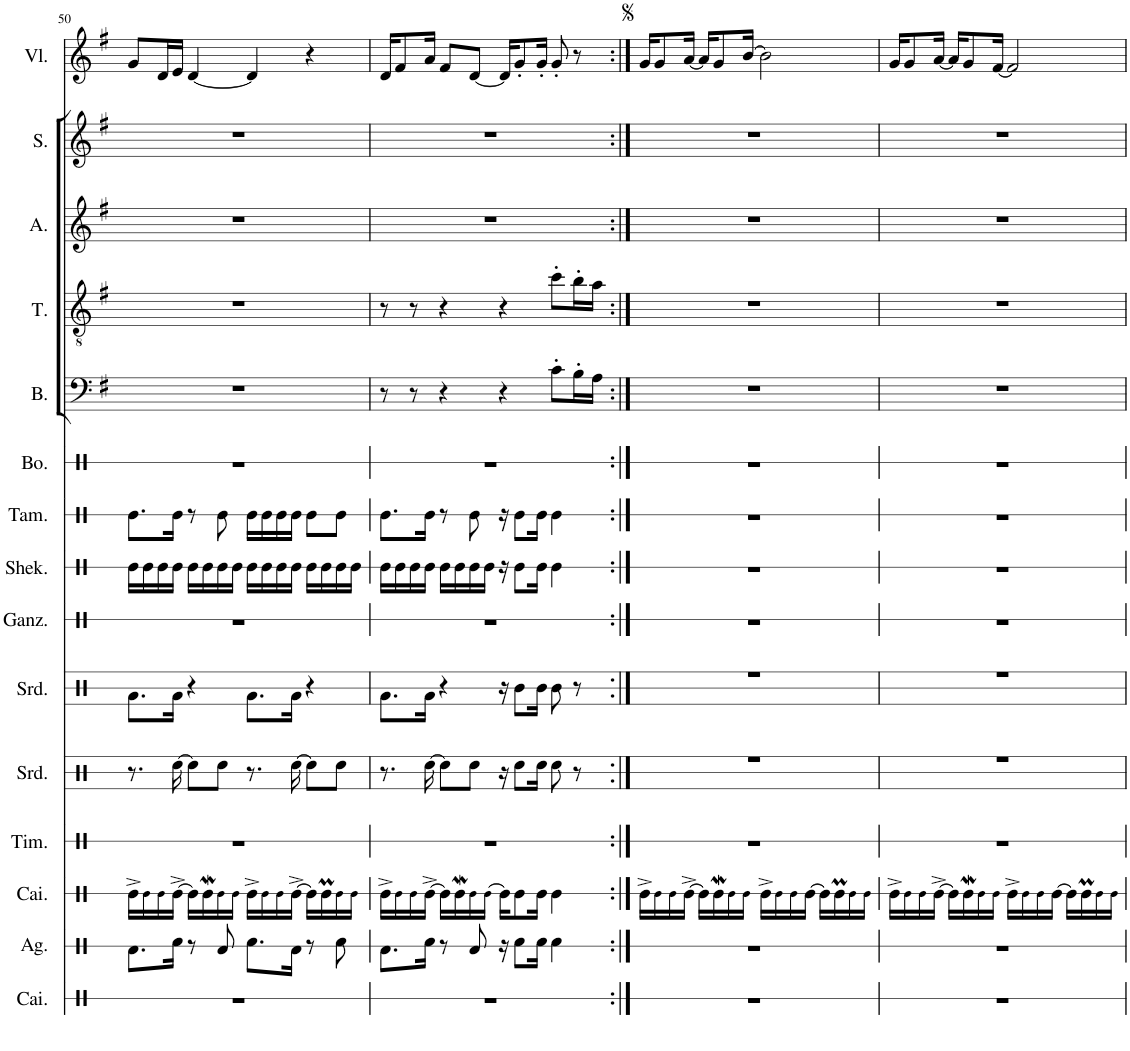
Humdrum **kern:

**kern	**kern	**kern	**kern	**kern	**kern	**kern	**kern	**kern	**kern	**kern	**kern	**kern	**kern	**kern
*part15	*part14	*part13	*part12	*part11	*part10	*part9	*part8	*part7	*part6	*part5	*part4	*part3	*part2	*part1
*staff15	*staff14	*staff13	*staff12	*staff11	*staff10	*staff9	*staff8	*staff7	*staff6	*staff5	*staff4	*staff3	*staff2	*staff1
*I"Caixa	*I"Agogo	*I"Caixa	*I"Timbaõ	*I"Surdo	*I"Surdo	*I"Ganzá	*I"Shekere	*I"Tamborim	*I"Bongos	*I"Bass	*I"Tenor	*I"Alto	*I"Soprano	*I"Violine
*I'Cai.	*I'Ag.	*I'Cai.	*I'Tim.	*I'Srd.	*I'Srd.	*I'Ganz.	*I'Shek.	*I'Tam.	*I'Bo.	*I'B.	*I'T.	*I'A.	*I'S.	*I'Vl.
!!LO:PB:g=z
*clefX	*clefX	*clefX	*clefX	*clefX	*clefX	*clefX	*clefX	*clefX	*clefX	*clefF4	*clefGv2	*clefG2	*clefG2	*clefG2
*	*	*	*	*	*	*	*	*	*	*ITrd1c2	*	*	*ITrd1c2	*
*k[]	*k[]	*k[]	*k[]	*k[]	*k[]	*k[]	*k[]	*k[]	*k[]	*k[f#]	*k[f#]	*k[f#]	*k[f#]	*k[f#]
*M4/4	*M4/4	*M4/4	*M4/4	*M4/4	*M4/4	*M4/4	*M4/4	*M4/4	*M4/4	*M4/4	*M4/4	*M4/4	*M4/4	*M4/4
=50	=50	=50	=50	=50	=50	=50	=50	=50	=50	=50	=50	=50	=50	=50
1r	8.Rd\L	16Re^\LL	1r	8.r	8.Ra\L	1r	16Re\LL	8.Re\L	1r	1r	1r	1r	1r	8g/L
.	.	16Re\	.	.	.	.	16Re\	.	.	.	.	.	.	.
.	.	16Re!\	.	.	.	.	16Re\	.	.	.	.	.	.	16d/L
.	16Rf\Jk	[16Re^\JJ	.	[16Rcc\	16Ra\Jk	.	16Re\JJ	16Re\Jk	.	.	.	.	.	16e/JJ
.	8r	16Re\LL]	.	8Rcc\L]	4r	.	16Re\LL	8r	.	.	.	.	.	[4d/
.	.	16Ret\	.	.	.	.	16Re\	.	.	.	.	.	.	.
.	8Rd/	16Re\	.	8Rcc\J	.	.	16Re\	8Re\	.	.	.	.	.	.
.	.	16Re\JJ	.	.	.	.	16Re\JJ	.	.	.	.	.	.	.
.	8.Rf\L	16Re^\LL	.	8.r	8.Ra\L	.	16Re\LL	16Re\LL	.	.	.	.	.	4d/]
.	.	16Re\	.	.	.	.	16Re\	16Re\	.	.	.	.	.	.
.	.	16Re\	.	.	.	.	16Re\	16Re\	.	.	.	.	.	.
.	16Rd\Jk	[16Re^\JJ	.	[16Rcc\	16Ra\Jk	.	16Re\JJ	16Re\JJ	.	.	.	.	.	.
.	8r	16Re\LL]	.	8Rcc\L]	4r	.	16Re\LL	8Re\L	.	.	.	.	.	4r
.	.	16Ret\	.	.	.	.	16Re\	.	.	.	.	.	.	.
.	8Rf\	16Re\	.	8Rcc\J	.	.	16Re\	8Re\J	.	.	.	.	.	.
.	.	16Re\JJ	.	.	.	.	16Re\JJ	.	.	.	.	.	.	.
=51	=51	=51	=51	=51	=51	=51	=51	=51	=51	=51	=51	=51	=51	=51
1r	8.Rd\L	16Re^\LL	1r	8.r	8.Ra\L	1r	16Re\LL	8.Re\L	1r	8r	8r	1r	1r	16d/KL
.	.	16Re\	.	.	.	.	16Re\	.	.	.	.	.	.	8f#/
.	.	16Re!\	.	.	.	.	16Re\	.	.	8r	8r	.	.	.
.	16Rf\Jk	[16Re^\JJ	.	[16Rcc\	16Ra\Jk	.	16Re\JJ	16Re\Jk	.	.	.	.	.	16a/Jk
.	8r	16Re\LL]	.	8Rcc\L]	4r	.	16Re\LL	8r	.	4r	4r	.	.	8f#/L
.	.	16Ret\	.	.	.	.	16Re\	.	.	.	.	.	.	.
.	8Rd/	16Re\	.	8Rcc\J	.	.	16Re\	8Re\	.	.	.	.	.	[8d/J
.	.	16Re\JJ	.	.	.	.	16Re\JJ	.	.	.	.	.	.	.
.	16r	16Re\KL]	.	16r	16r	.	16r	16r	.	4r	4r	.	.	16d/KL]
.	8Rf\L	8Re\	.	8Rcc\L	8R\L	.	8Re\L	8Re\L	.	.	.	.	.	8g'/
.	16Rf\Jk	16Re\Jk	.	16Rcc\Jk	16R\Jk	.	16Re\Jk	16Re\Jk	.	.	.	.	.	16g'/Jk
.	4Rf\	4Re\	.	8Rcc\	8R\	.	4Re\	4Re\	.	8c'\L	8cc'\L	.	.	8g'/
.	.	.	.	8r	8r	.	.	.	.	16B'\L	16b'\L	.	.	8r
.	.	.	.	.	.	.	.	.	.	16A\JJ	16a\JJ	.	.	.
=52:|!	=52:|!	=52:|!	=52:|!	=52:|!	=52:|!	=52:|!	=52:|!	=52:|!	=52:|!	=52:|!	=52:|!	=52:|!	=52:|!	=52:|!
1r	1r	16Re^\LL	1r	1r	1r	1r	1r	1r	1r	1r	1r	1r	1r	16g/KL
.	.	16Re\	.	.	.	.	.	.	.	.	.	.	.	8g/
.	.	16Re!\	.	.	.	.	.	.	.	.	.	.	.	.
.	.	[16Re^\JJ	.	.	.	.	.	.	.	.	.	.	.	[16a/Jk
.	.	16Re\LL]	.	.	.	.	.	.	.	.	.	.	.	16a/KL]
.	.	16Ret\	.	.	.	.	.	.	.	.	.	.	.	8g/
.	.	16Re\	.	.	.	.	.	.	.	.	.	.	.	.
.	.	16Re\JJ	.	.	.	.	.	.	.	.	.	.	.	[16b/Jk
.	.	16Re^\LL	.	.	.	.	.	.	.	.	.	.	.	2b\]
.	.	16Re\	.	.	.	.	.	.	.	.	.	.	.	.
.	.	16Re\	.	.	.	.	.	.	.	.	.	.	.	.
.	.	[16Re\JJ	.	.	.	.	.	.	.	.	.	.	.	.
.	.	16Re\LL]	.	.	.	.	.	.	.	.	.	.	.	.
.	.	16Ret\	.	.	.	.	.	.	.	.	.	.	.	.
.	.	16Re\	.	.	.	.	.	.	.	.	.	.	.	.
.	.	16Re\JJ	.	.	.	.	.	.	.	.	.	.	.	.
=53	=53	=53	=53	=53	=53	=53	=53	=53	=53	=53	=53	=53	=53	=53
1r	1r	16Re^\LL	1r	1r	1r	1r	1r	1r	1r	1r	1r	1r	1r	16g/KL
.	.	16Re\	.	.	.	.	.	.	.	.	.	.	.	8g/
.	.	16Re!\	.	.	.	.	.	.	.	.	.	.	.	.
.	.	[16Re^\JJ	.	.	.	.	.	.	.	.	.	.	.	[16a/Jk
.	.	16Re\LL]	.	.	.	.	.	.	.	.	.	.	.	16a/KL]
.	.	16Ret\	.	.	.	.	.	.	.	.	.	.	.	8g/
.	.	16Re\	.	.	.	.	.	.	.	.	.	.	.	.
.	.	16Re\JJ	.	.	.	.	.	.	.	.	.	.	.	[16f#/Jk
.	.	16Re^\LL	.	.	.	.	.	.	.	.	.	.	.	2f#/]
.	.	16Re\	.	.	.	.	.	.	.	.	.	.	.	.
.	.	16Re\	.	.	.	.	.	.	.	.	.	.	.	.
.	.	[16Re\JJ	.	.	.	.	.	.	.	.	.	.	.	.
.	.	16Re\LL]	.	.	.	.	.	.	.	.	.	.	.	.
.	.	16Ret\	.	.	.	.	.	.	.	.	.	.	.	.
.	.	16Re\	.	.	.	.	.	.	.	.	.	.	.	.
.	.	16Re\JJ	.	.	.	.	.	.	.	.	.	.	.	.
=	=	=	=	=	=	=	=	=	=	=	=	=	=	=
*-	*-	*-	*-	*-	*-	*-	*-	*-	*-	*-	*-	*-	*-	*-
